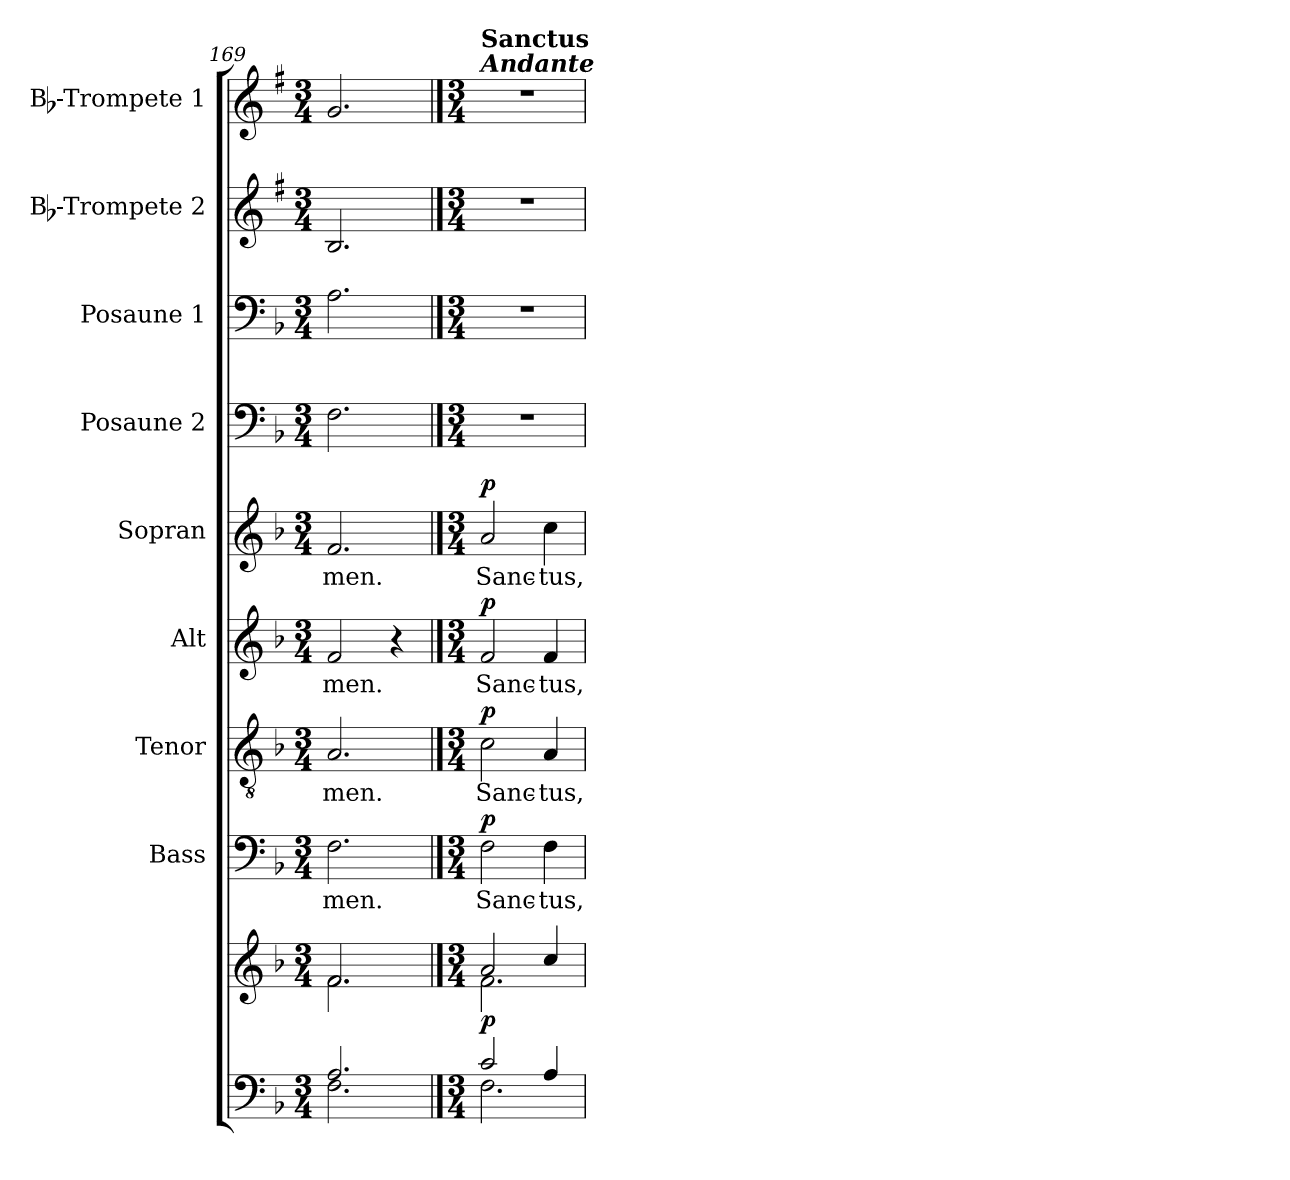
**kern	**kern	**dynam	**kern	**text	**dynam	**kern	**text	**dynam	**kern	**text	**dynam	**kern	**text	**dynam	**kern	**kern	**kern	**kern
*part9	*part9	*part9	*part8	*part8	*part8	*part7	*part7	*part7	*part6	*part6	*part6	*part5	*part5	*part5	*part4	*part3	*part2	*part1
*staff10	*staff9	*staff9/10	*staff8	*staff8	*staff8	*staff7	*staff7	*staff7	*staff6	*staff6	*staff6	*staff5	*staff5	*staff5	*staff4	*staff3	*staff2	*staff1
*	*	*	*I"Bass	*	*	*I"Tenor	*	*	*I"Alt	*	*	*I"Sopran	*	*	*I"Posaune 2	*I"Posaune 1	*I"Bb-Trompete 2	*I"Bb-Trompete 1
*	*	*	*I'B.	*	*	*I'T.	*	*	*I'A.	*	*	*I'S.	*	*	*I'Pos. 2	*I'Pos. 1	*I'Bb Trp. 2	*I'Bb Trp. 1
*clefF4	*clefG2	*	*clefF4	*	*	*clefGv2	*	*	*clefG2	*	*	*clefG2	*	*	*clefF4	*clefF4	*clefG2	*clefG2
*	*	*	*	*	*	*	*	*	*	*	*	*	*	*	*	*	*ITrd1c2	*ITrd1c2
*k[b-]	*k[b-]	*	*k[b-]	*	*	*k[b-]	*	*	*k[b-]	*	*	*k[b-]	*	*	*k[b-]	*k[b-]	*k[b-]	*k[b-]
*F:	*F:	*	*F:	*	*	*F:	*	*	*F:	*	*	*F:	*	*	*F:	*F:	*F:	*F:
*M3/4	*M3/4	*	*M3/4	*	*	*M3/4	*	*	*M3/4	*	*	*M3/4	*	*	*M3/4	*M3/4	*M3/4	*M3/4
=169	=169	=169	=169	=169	=169	=169	=169	=169	=169	=169	=169	=169	=169	=169	=169	=169	=169	=169
*^	*^	*	*	*	*	*	*	*	*	*	*	*	*	*	*	*	*	*
!	!	!	!	!	!	!LO:LY:b	!	!	!LO:LY:b	!	!	!LO:LY:b	!	!	!LO:LY:b	!	!	!	!	!
2.A/	2.F\	2.f/	2.f\	.	2.F\	-men.	.	2.A/	-men.	.	2f/	-men.	.	2.f/	-men.	.	2.F\	2.A\	2.A/	2.f/
.	.	.	.	.	.	.	.	.	.	.	4r	.	.	.	.	.	.	.	.	.
!!LO:PB:g=z
==170	==170	==170	==170	==170	==170	==170	==170	==170	==170	==170	==170	==170	==170	==170	==170	==170	==170	==170	==170	==170
*M3/4	*	*M3/4	*	*	*M3/4	*	*	*M3/4	*	*	*M3/4	*	*	*M3/4	*	*	*M3/4	*M3/4	*M3/4	*M3/4
!	!	!	!	!	!	!	!	!	!	!	!	!	!	!	!	!	!	!	!	!LO:TX:a:Bi:t=Andante
!	!	!	!	!	!	!	!	!	!	!	!	!	!	!	!	!	!	!	!	!LO:TX:a:B:t=Sanctus
!	!	!	!	!LO:DY:b	!	!LO:LY:b	!LO:DY:a	!	!LO:LY:b	!LO:DY:a	!	!LO:LY:b	!LO:DY:a	!	!LO:LY:b	!LO:DY:a	!	!	!	!
2c/	2.F\	2a/	2.f\	p	2F\	Sanc-	p	2c\	Sanc-	p	2f/	Sanc-	p	2a/	Sanc-	p	2.r	2.r	2.r	2.r
!	!	!	!	!	!	!LO:LY:b	!	!	!LO:LY:b	!	!	!LO:LY:b	!	!	!LO:LY:b	!	!	!	!	!
4A/	.	4cc/	.	.	4F\	-tus,	.	4A/	-tus,	.	4f/	-tus,	.	4cc\	-tus,	.	.	.	.	.
*v	*v	*	*	*	*	*	*	*	*	*	*	*	*	*	*	*	*	*	*	*
*	*v	*v	*	*	*	*	*	*	*	*	*	*	*	*	*	*	*	*	*
=	=	=	=	=	=	=	=	=	=	=	=	=	=	=	=	=	=	=
*-	*-	*-	*-	*-	*-	*-	*-	*-	*-	*-	*-	*-	*-	*-	*-	*-	*-	*-
